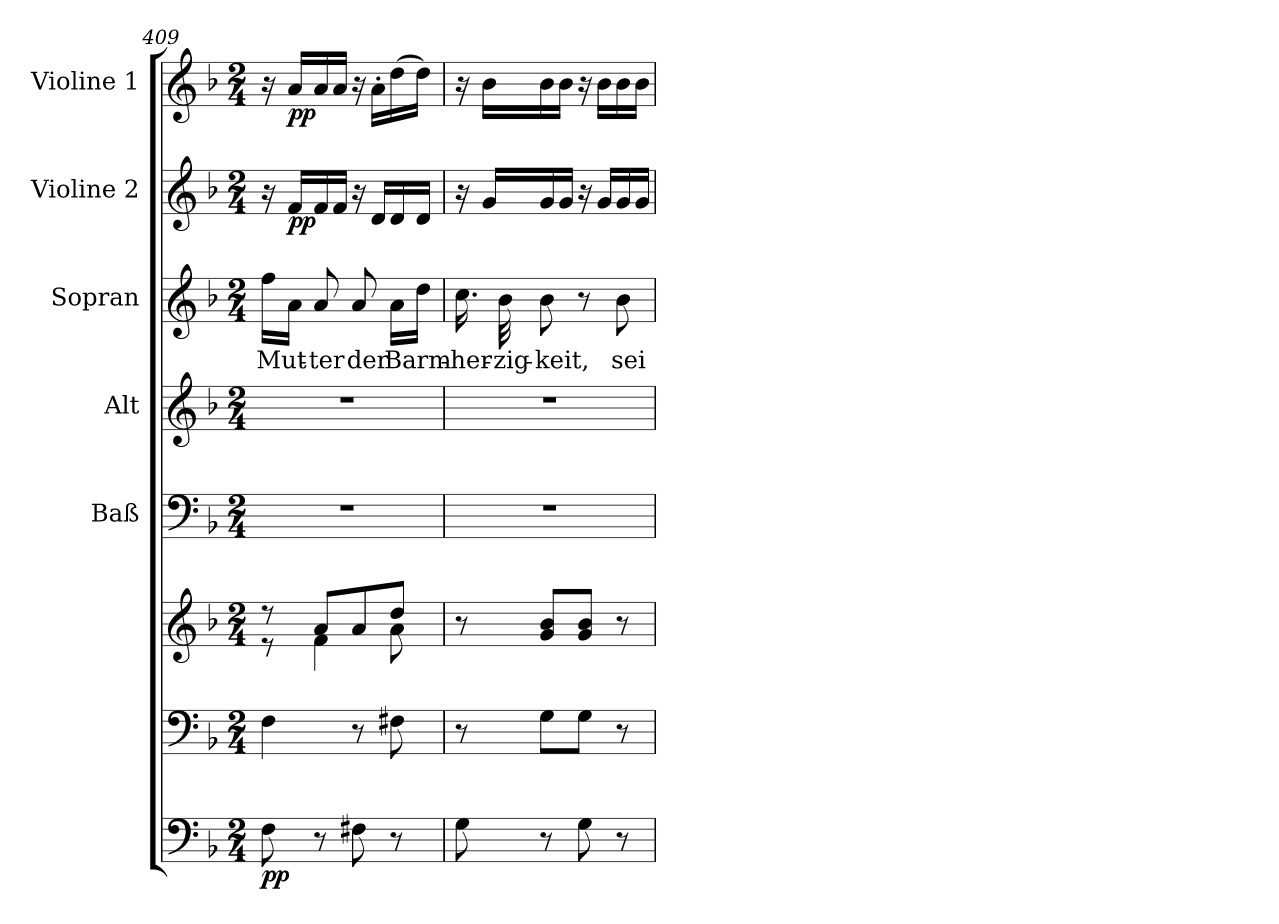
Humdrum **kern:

**kern	**dynam	**kern	**kern	**kern	**kern	**kern	**text	**kern	**dynam	**kern	**dynam
*part7	*part7	*part6	*part6	*part5	*part4	*part3	*part3	*part2	*part2	*part1	*part1
*staff8	*staff8	*staff7	*staff6	*staff5	*staff4	*staff3	*staff3	*staff2	*staff2	*staff1	*staff1
*	*	*	*	*I"Baß	*I"Alt	*I"Sopran	*	*I"Violine 2	*	*I"Violine 1	*
*	*	*	*	*	*	*	*	*I'Vln	*	*I'Vln	*
*clefF4	*	*clefF4	*clefG2	*clefF4	*clefG2	*clefG2	*	*clefG2	*	*clefG2	*
*ITrd7c12	*	*	*	*	*	*	*	*	*	*	*
*k[b-]	*	*k[b-]	*k[b-]	*k[b-]	*k[b-]	*k[b-]	*	*k[b-]	*	*k[b-]	*
*F:	*	*F:	*F:	*F:	*F:	*F:	*	*F:	*	*F:	*
*M2/4	*	*M2/4	*M2/4	*M2/4	*M2/4	*M2/4	*	*M2/4	*	*M2/4	*
=409	=409	=409	=409	=409	=409	=409	=409	=409	=409	=409	=409
*	*	*	*^	*	*	*	*	*	*	*	*
!	!LO:DY:b	!	!	!	!	!	!	!LO:LY:b	!	!	!	!
8FF\	pp	4F\	8r	8r	2r	2r	16ff\LL	Mut-	16r	.	16r	.
!	!	!	!	!	!	!	!	!	!	!LO:DY:b	!	!LO:DY:b
.	.	.	.	.	.	.	16a\JJ	.	16f/LL	pp	16a/LL	pp
!	!	!	!	!	!	!	!	!LO:LY:b	!	!	!	!
8r	.	.	8a/L	4f\	.	.	8a/	-ter	16f/	.	16a/	.
.	.	.	.	.	.	.	.	.	16f/JJ	.	16a/JJ	.
!	!	!	!	!	!	!	!	!LO:LY:b	!	!	!	!
8FF#X\	.	8r	8a/	.	.	.	8a/	der	16r	.	16r	.
.	.	.	.	.	.	.	.	.	16d/LL	.	16a'>\LL	.
!	!	!	!	!	!	!	!	!LO:LY:b	!	!	!	!
8r	.	8F#X\	8dd/J	8a\	.	.	16a\LL	Barm-	16d/	.	(>16dd\	.
.	.	.	.	.	.	.	16dd\JJ	.	16d/JJ	.	16dd\JJ)	.
*	*	*	*v	*v	*	*	*	*	*	*	*	*
!!LO:PB:g=z
=410	=410	=410	=410	=410	=410	=410	=410	=410	=410	=410	=410
!	!	!	!	!	!	!	!LO:LY:b	!	!	!	!
8GG\	.	8r	8r	2r	2r	16.cc\	-her-	16r	.	16r	.
.	.	.	.	.	.	.	.	16g/LL	.	16b-\LL	.
!	!	!	!	!	!	!	!LO:LY:b	!	!	!	!
.	.	.	.	.	.	32b-\	-zig-	.	.	.	.
!	!	!	!	!	!	!	!LO:LY:b	!	!	!	!
8r	.	8G\L	8g/ 8b-/L	.	.	8b-\	-keit,	16g/	.	16b-\	.
.	.	.	.	.	.	.	.	16g/JJ	.	16b-\JJ	.
8GG\	.	8G\J	8g/ 8b-/J	.	.	8r	.	16r	.	16r	.
.	.	.	.	.	.	.	.	16g/LL	.	16b-\LL	.
!	!	!	!	!	!	!	!LO:LY:b	!	!	!	!
8r	.	8r	8r	.	.	8b-\	sei	16g/	.	16b-\	.
.	.	.	.	.	.	.	.	16g/JJ	.	16b-\JJ	.
=	=	=	=	=	=	=	=	=	=	=	=
*-	*-	*-	*-	*-	*-	*-	*-	*-	*-	*-	*-
